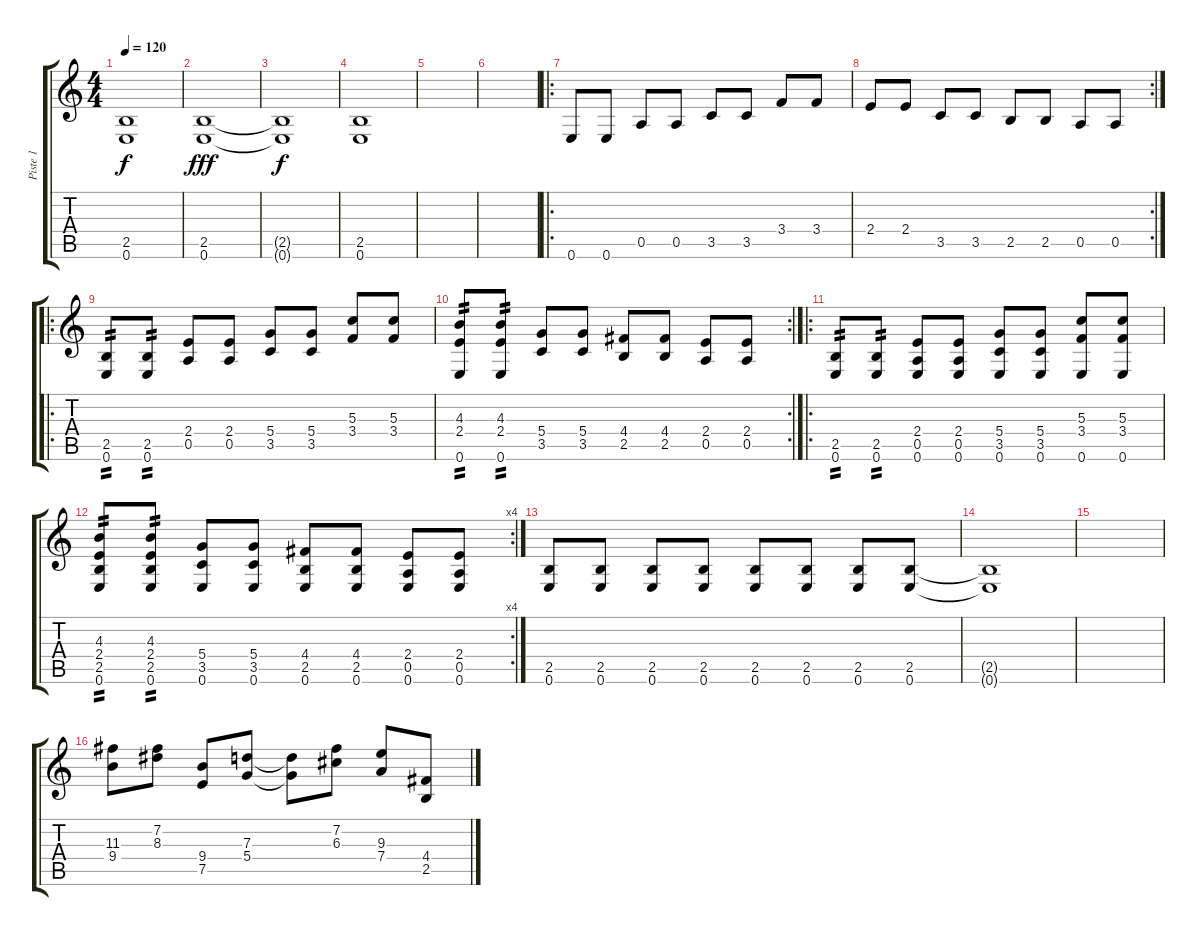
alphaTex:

\track ("Piste 1" "Piste 1") {instrument distortionguitar}
\staff {score tabs}
\tuning (E4 B3 G3 D3 A2 E2) {hide}
\ts (4 4)
\tempo 120
\clef g2
\ks c
(2.5{t} 0.6{t}).1{dy f} |
(2.5 0.6).1{dy fff} |
(2.5{t} 0.6{t}).1{dy f} |
(2.5 0.6).1 |
|
|
\ro
0.6.8 0.6.8 0.5.8 0.5.8 3.5.8 3.5.8 3.4.8 3.4.8 |
\rc 2
2.4.8 2.4.8 3.5.8 3.5.8 2.5.8 2.5.8 0.5.8 0.5.8 |
\ro
(2.5 0.6).8{tp 2} (2.5 0.6).8{tp 2} (2.4 0.5).8 (2.4 0.5).8 (5.4 3.5).8 (5.4 3.5).8 (5.3 3.4).8 (5.3 3.4).8 |
\rc 2
(4.3 2.4 0.6).8{tp 2} (4.3 2.4 0.6).8{tp 2} (5.4 3.5).8 (5.4 3.5).8 (4.4 2.5).8 (4.4 2.5).8 (2.4 0.5).8 (2.4 0.5).8 |
\ro
(2.5 0.6).8{tp 2} (2.5 0.6).8{tp 2} (2.4 0.5 0.6).8 (2.4 0.5 0.6).8 (5.4 3.5 0.6).8 (5.4 3.5 0.6).8 (5.3 3.4 0.6).8 (5.3 3.4 0.6).8 |
\rc 4
(4.3 2.4 2.5 0.6).8{tp 2} (4.3 2.4 2.5 0.6).8{tp 2} (5.4 3.5 0.6).8 (5.4 3.5 0.6).8 (4.4 2.5 0.6).8 (4.4 2.5 0.6).8 (2.4 0.5 0.6).8 (2.4 0.5 0.6).8 |
(2.5 0.6).8 (2.5 0.6).8 (2.5 0.6).8 (2.5 0.6).8 (2.5 0.6).8 (2.5 0.6).8 (2.5 0.6).8 (2.5 0.6).8 |
(2.5{t} 0.6{t}).1 |
|
(11.3 9.4).8 (7.2 8.3).8 (9.4 7.5).8 (7.3 5.4).8 (7.3{t} 5.4{t}).8 (7.2 6.3).8 (9.3 7.4).8 (4.4 2.5).8
